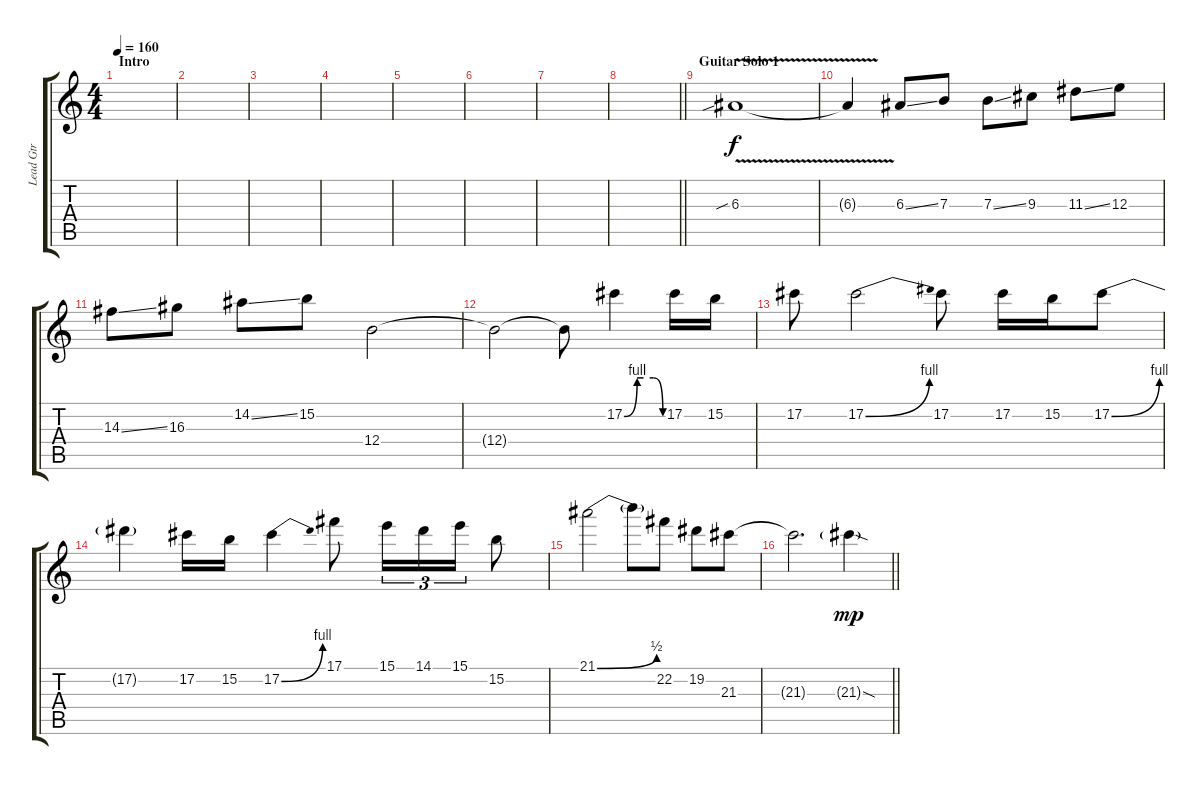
\track ("Lead Gtr" "Lead Gtr") {instrument distortionguitar}
\staff {score tabs}
\tuning (Db4 Ab3 E3 B2 Gb2 Db2) {hide}
\ts (4 4)
\section ("" "Intro")
\tempo 160
\clef g2
\ks c
|
|
|
|
|
|
|
\barLineRight lightlight
|
\section ("" "Guitar Solo 1")
6.3{v sib}.1 |
6.3{t}.4 6.3{ss}.8 7.3.8 7.3{ss}.8 9.3.8 11.3{ss}.8 12.3.8 |
14.3{ss}.8 16.3.8 14.2{ss}.8 15.2.8 12.4.2 |
12.4{t}.2 12.4{t}.8 17.2{be (custom 0 0 20 4 30 4 45 4 60 0)}.4 17.2.16 15.2.16 |
17.2.8 17.2{be (bend 0 0 60 4)}.2 17.2.8 17.2.16 15.2.16 17.2{be (bend 0 0 60 4)}.8 |
17.2{t}.4 17.2.16 15.2.16 17.2{be (bend 0 0 60 4)}.4 17.1.8 15.1.16{tu (3 2)} 14.1.16{tu (3 2)} 15.1.16{tu (3 2)} 15.2.8 |
21.1{be (bend 0 0 60 2)}.2 21.1{t}.8 22.2.8 19.2.8 21.3.8 |
\barLineRight lightlight
21.3{t}.2{d} 21.3{sod g}.4{dy mp}
